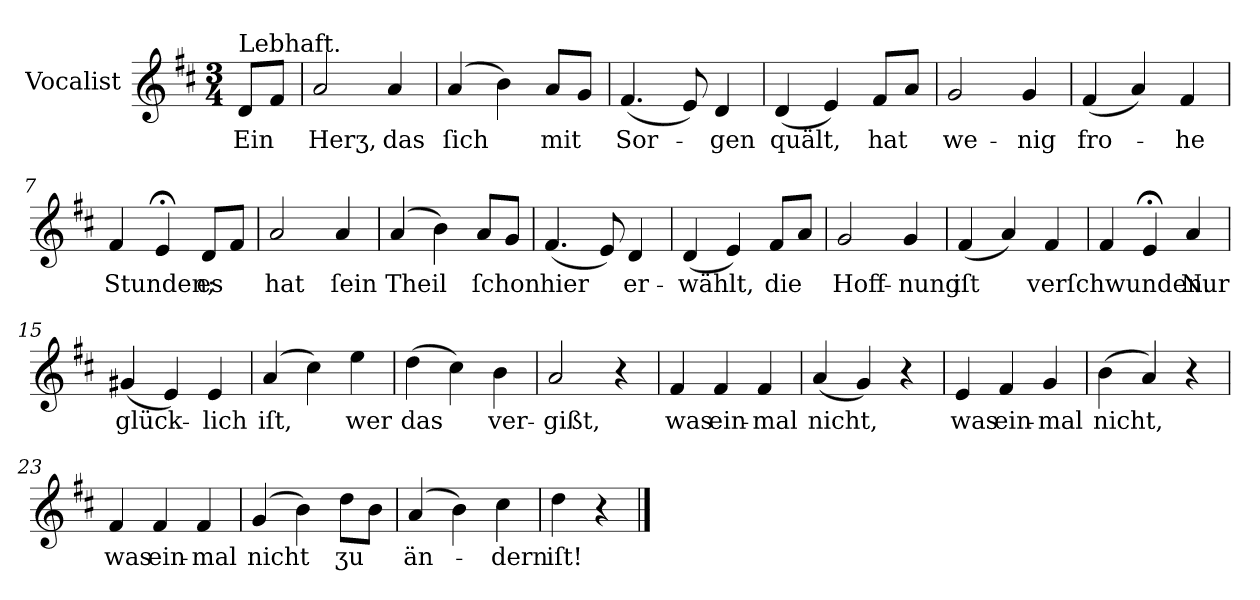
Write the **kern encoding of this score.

**kern	**text
*part1	*part1
*staff1	*staff1
*I"Vocalist	*
*clefG2	*
*k[f#c#]	*
*D:	*
*M3/4	*
=	=
!LO:TX:a:t=Lebhaft.	!
8dL	Ein
8f#J	.
=1	=1
2a	Herʒ,
4a	das
=2	=2
(4a	ſich
4b)	.
8aL	mit
8gJ	.
=3	=3
(4.f#	Sor-
8e)	.
4d	-gen
=4	=4
(4d	quält,
4e)	.
8f#L	hat
8aJ	.
=5	=5
2g	we-
4g	-nig
=6	=6
(4f#	fro-
4a)	.
4f#	-he
=7	=7
4f#	Stunden;
4e;<	.
8dL	es
8f#J	.
=8	=8
2a	hat
4a	ſein
=9	=9
(4a	Theil
4b)	.
8aL	ſchon
8gJ	.
=10	=10
(4.f#	hier
8e)	.
4d	er-
=11	=11
(4d	-wählt,
4e)	.
8f#L	die
8aJ	.
=12	=12
2g	Hoff-
4g	-nung
=13	=13
(4f#	iſt
4a)	.
4f#	verſchwunden.
=14	=14
4f#	.
4e;<	.
4a	Nur
=15	=15
(4g#X	glück-
4e)	.
4e	-lich
=16	=16
(4a	iſt,
4cc#)	.
4ee	wer
=17	=17
(4dd	das
4cc#)	.
4b	ver-
=18	=18
2a	-gißt,
4r	.
=19	=19
4f#	was
4f#	ein-
4f#	-mal
=20	=20
(4a	nicht,
4g)	.
4r	.
=21	=21
4e	was
4f#	ein-
4g	-mal
=22	=22
(<4b	nicht,
4a)	.
4r	.
=23	=23
4f#	was
4f#	ein-
4f#	-mal
=24	=24
(<4g	nicht
4b)	.
8ddL	ʒu
8bJ	.
=25	=25
(<4a	än-
4b)	.
4cc#	-dern
=26	=26
4dd	iſt!
4r	.
==	==
*-	*-
